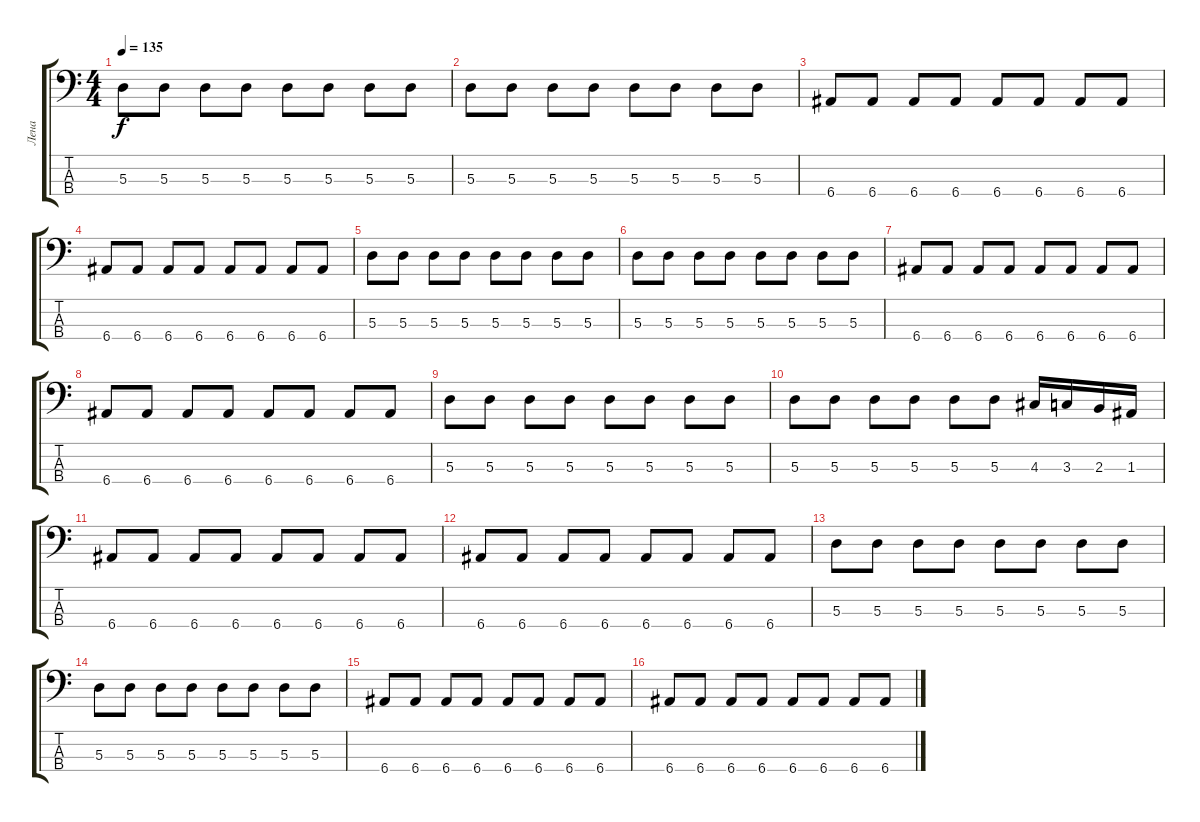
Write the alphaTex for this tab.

\track ("Лена" "Лена") {instrument electricbassfinger}
\staff {score tabs}
\tuning (G2 D2 A1 E1) {hide}
\ts (4 4)
\tempo 135
\clef f4
\ks c
5.3.8{dy f} 5.3.8 5.3.8 5.3.8 5.3.8 5.3.8 5.3.8 5.3.8 |
5.3.8 5.3.8 5.3.8 5.3.8 5.3.8 5.3.8 5.3.8 5.3.8 |
6.4.8 6.4.8 6.4.8 6.4.8 6.4.8 6.4.8 6.4.8 6.4.8 |
6.4.8 6.4.8 6.4.8 6.4.8 6.4.8 6.4.8 6.4.8 6.4.8 |
5.3.8 5.3.8 5.3.8 5.3.8 5.3.8 5.3.8 5.3.8 5.3.8 |
5.3.8 5.3.8 5.3.8 5.3.8 5.3.8 5.3.8 5.3.8 5.3.8 |
6.4.8 6.4.8 6.4.8 6.4.8 6.4.8 6.4.8 6.4.8 6.4.8 |
6.4.8 6.4.8 6.4.8 6.4.8 6.4.8 6.4.8 6.4.8 6.4.8 |
5.3.8 5.3.8 5.3.8 5.3.8 5.3.8 5.3.8 5.3.8 5.3.8 |
5.3.8 5.3.8 5.3.8 5.3.8 5.3.8 5.3.8 4.3.16 3.3.16 2.3.16 1.3.16 |
6.4.8 6.4.8 6.4.8 6.4.8 6.4.8 6.4.8 6.4.8 6.4.8 |
6.4.8 6.4.8 6.4.8 6.4.8 6.4.8 6.4.8 6.4.8 6.4.8 |
5.3.8 5.3.8 5.3.8 5.3.8 5.3.8 5.3.8 5.3.8 5.3.8 |
5.3.8 5.3.8 5.3.8 5.3.8 5.3.8 5.3.8 5.3.8 5.3.8 |
6.4.8 6.4.8 6.4.8 6.4.8 6.4.8 6.4.8 6.4.8 6.4.8 |
6.4.8 6.4.8 6.4.8 6.4.8 6.4.8 6.4.8 6.4.8 6.4.8
